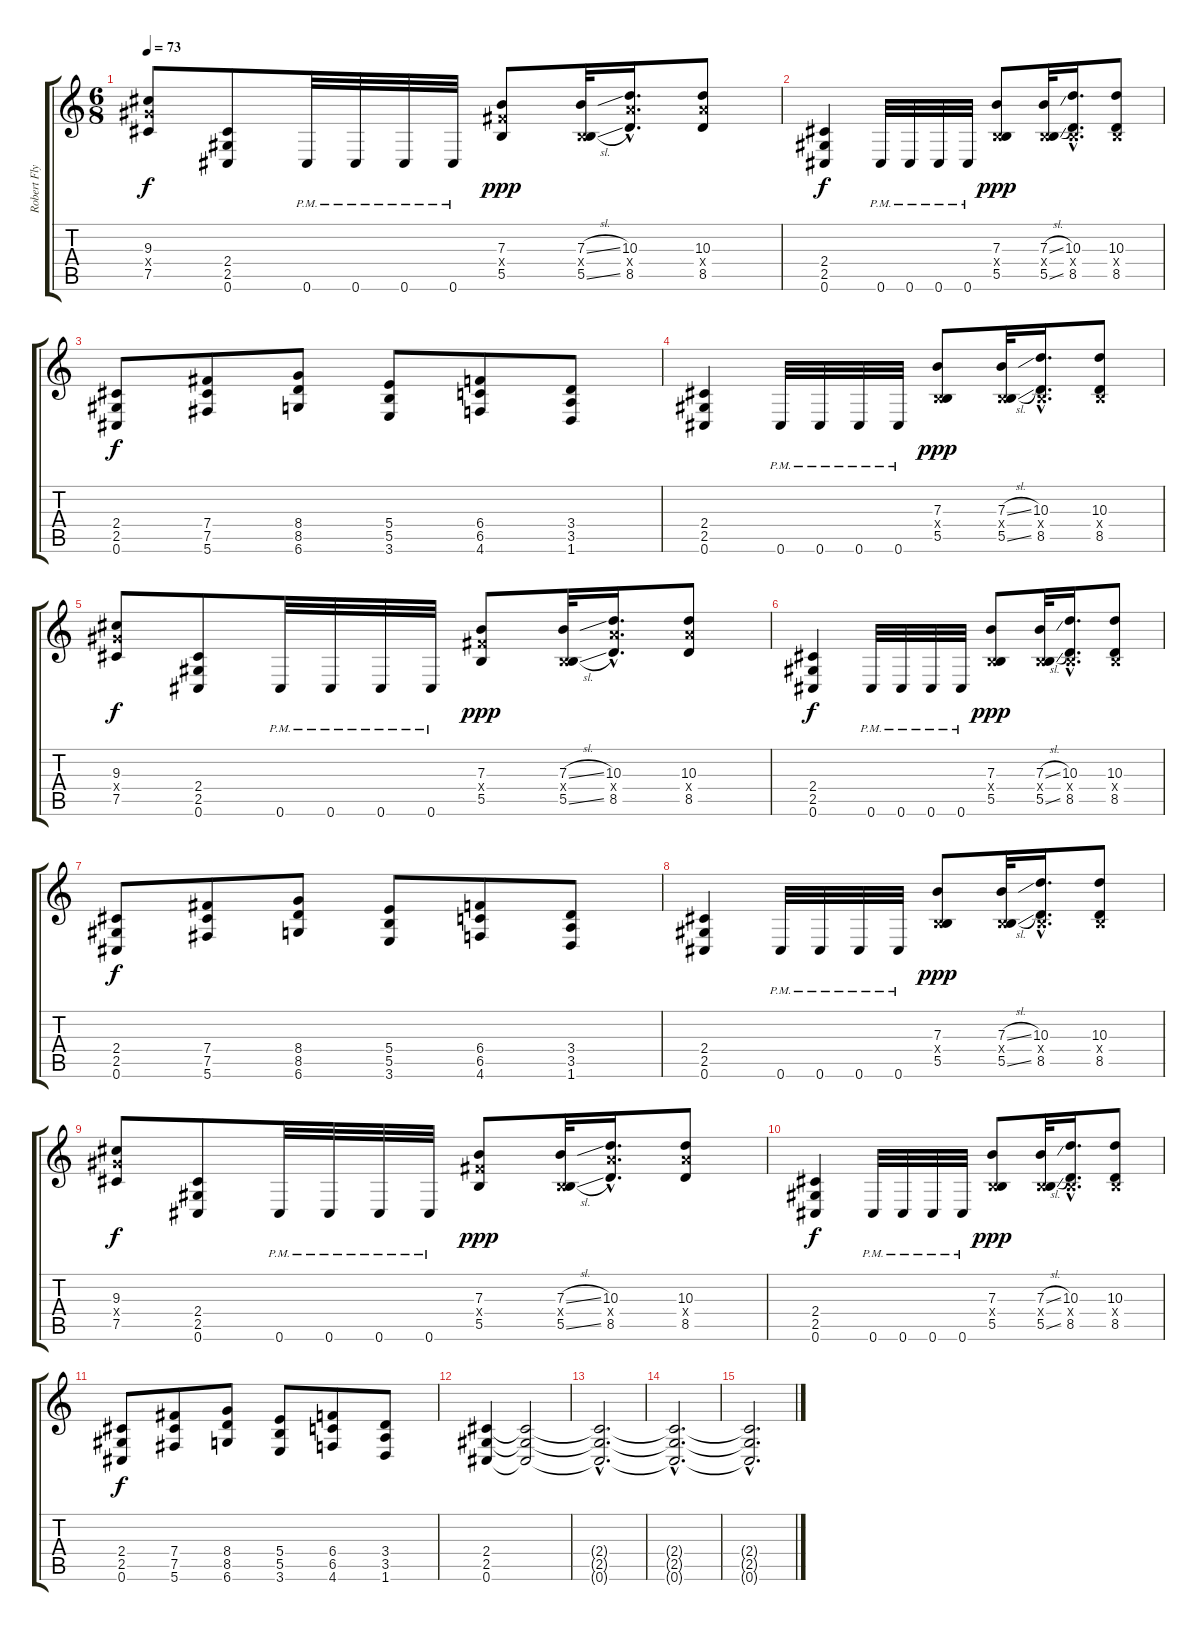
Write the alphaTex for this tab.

\track ("Robert Flynn" "Robert Fly") {instrument distortionguitar}
\staff {score tabs}
\tuning (Db4 Ab3 E3 B2 Gb2 Db2) {hide}
\ts (6 8)
\tempo 73
\clef g2
\ks c
(9.3 9.4{x} 7.5).8{dy f} (2.4 2.5 0.6).8 0.6{pm}.32 0.6{pm}.32 0.6{pm}.32 0.6{pm}.32 (7.3 7.4{x} 5.5).8{dy ppp} (7.3{sl} 0.4{x} 5.5{sl}).32 (10.3{hac} 10.4{hac x} 8.5{hac}).16{d} (10.3 10.4{x} 8.5).8 |
(2.4 2.5 0.6).4{dy f} 0.6{pm}.32 0.6{pm}.32 0.6{pm}.32 0.6{pm}.32 (7.3 0.4{x} 5.5).8{dy ppp} (7.3{sl} 0.4{x} 5.5{sl}).32 (10.3{hac} 0.4{hac x} 8.5{hac}).16{d} (10.3 0.4{x} 8.5).8 |
(2.4 2.5 0.6).8{dy f} (7.4 7.5 5.6).8 (8.4 8.5 6.6).8 (5.4 5.5 3.6).8 (6.4 6.5 4.6).8 (3.4 3.5 1.6).8 |
(2.4 2.5 0.6).4 0.6{pm}.32 0.6{pm}.32 0.6{pm}.32 0.6{pm}.32 (7.3 0.4{x} 5.5).8{dy ppp} (7.3{sl} 0.4{x} 5.5{sl}).32 (10.3{hac} 0.4{hac x} 8.5{hac}).16{d} (10.3 0.4{x} 8.5).8 |
(9.3 9.4{x} 7.5).8{dy f} (2.4 2.5 0.6).8 0.6{pm}.32 0.6{pm}.32 0.6{pm}.32 0.6{pm}.32 (7.3 7.4{x} 5.5).8{dy ppp} (7.3{sl} 0.4{x} 5.5{sl}).32 (10.3{hac} 10.4{hac x} 8.5{hac}).16{d} (10.3 10.4{x} 8.5).8 |
(2.4 2.5 0.6).4{dy f} 0.6{pm}.32 0.6{pm}.32 0.6{pm}.32 0.6{pm}.32 (7.3 0.4{x} 5.5).8{dy ppp} (7.3{sl} 0.4{x} 5.5{sl}).32 (10.3{hac} 0.4{hac x} 8.5{hac}).16{d} (10.3 0.4{x} 8.5).8 |
(2.4 2.5 0.6).8{dy f} (7.4 7.5 5.6).8 (8.4 8.5 6.6).8 (5.4 5.5 3.6).8 (6.4 6.5 4.6).8 (3.4 3.5 1.6).8 |
(2.4 2.5 0.6).4 0.6{pm}.32 0.6{pm}.32 0.6{pm}.32 0.6{pm}.32 (7.3 0.4{x} 5.5).8{dy ppp} (7.3{sl} 0.4{x} 5.5{sl}).32 (10.3{hac} 0.4{hac x} 8.5{hac}).16{d} (10.3 0.4{x} 8.5).8 |
(9.3 9.4{x} 7.5).8{dy f} (2.4 2.5 0.6).8 0.6{pm}.32 0.6{pm}.32 0.6{pm}.32 0.6{pm}.32 (7.3 7.4{x} 5.5).8{dy ppp} (7.3{sl} 0.4{x} 5.5{sl}).32 (10.3{hac} 10.4{hac x} 8.5{hac}).16{d} (10.3 10.4{x} 8.5).8 |
(2.4 2.5 0.6).4{dy f} 0.6{pm}.32 0.6{pm}.32 0.6{pm}.32 0.6{pm}.32 (7.3 0.4{x} 5.5).8{dy ppp} (7.3{sl} 0.4{x} 5.5{sl}).32 (10.3{hac} 0.4{hac x} 8.5{hac}).16{d} (10.3 0.4{x} 8.5).8 |
(2.4 2.5 0.6).8{dy f} (7.4 7.5 5.6).8 (8.4 8.5 6.6).8 (5.4 5.5 3.6).8 (6.4 6.5 4.6).8 (3.4 3.5 1.6).8 |
(2.4 2.5 0.6).4 (2.4{t} 2.5{t} 0.6{t}).2{volume 0} |
(2.4{hac t} 2.5{hac t} 0.6{hac t}).2{d} |
(2.4{hac t} 2.5{hac t} 0.6{hac t}).2{d} |
(2.4{hac t} 2.5{hac t} 0.6{hac t}).2{d}
